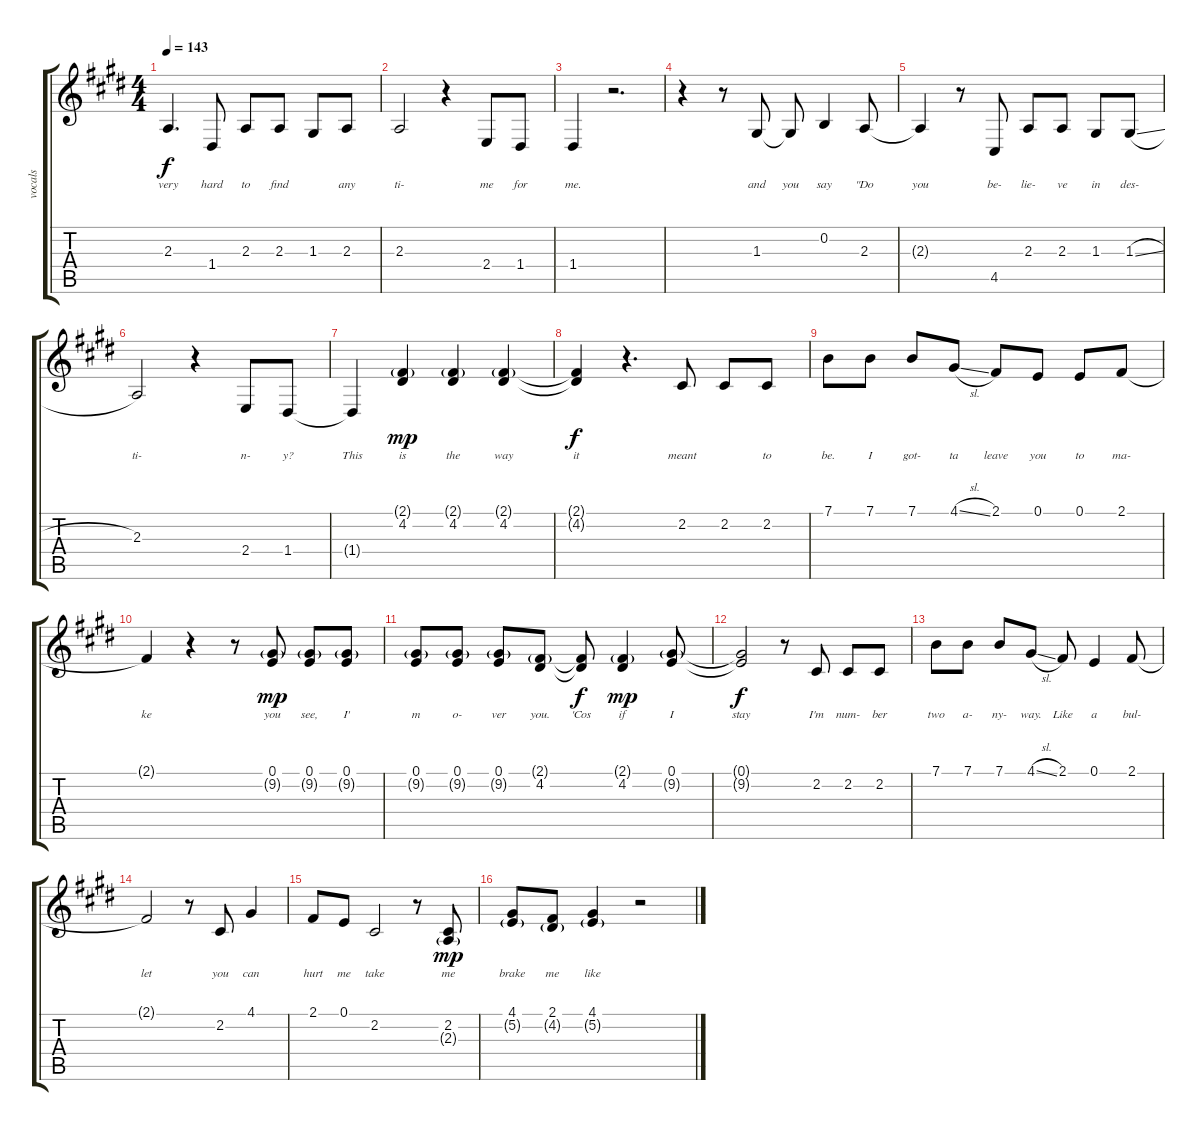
\track ("vocals" "vocals") {instrument bassoon}
\staff {score tabs}
\tuning (E4 B3 G3 D3 A2 E2) {hide}
\ts (4 4)
\tempo 143
\clef g2
\ks c#minor
2.3{t}.4{d lyrics (0 "very") lyrics (1 "") lyrics (2 "") lyrics (3 "") lyrics (4 "") dy f} 1.4.8{lyrics (0 "hard") lyrics (1 "") lyrics (2 "") lyrics (3 "") lyrics (4 "")} 2.3.8{lyrics (0 "to") lyrics (1 "") lyrics (2 "") lyrics (3 "") lyrics (4 "")} 2.3.8{lyrics (0 "find") lyrics (1 "") lyrics (2 "") lyrics (3 "") lyrics (4 "")} 1.3.8{lyrics (0 "") lyrics (1 "") lyrics (2 "") lyrics (3 "") lyrics (4 "")} 2.3.8{lyrics (0 "any") lyrics (1 "") lyrics (2 "") lyrics (3 "") lyrics (4 "")} |
2.3.2{lyrics (0 "ti-") lyrics (1 "") lyrics (2 "") lyrics (3 "") lyrics (4 "")} r.4 2.4.8{lyrics (0 "me") lyrics (1 "") lyrics (2 "") lyrics (3 "") lyrics (4 "")} 1.4.8{lyrics (0 "for") lyrics (1 "") lyrics (2 "") lyrics (3 "") lyrics (4 "")} |
1.4.4{lyrics (0 "me.") lyrics (1 "") lyrics (2 "") lyrics (3 "") lyrics (4 "")} r.2{d} |
r.4 r.8 1.3.8{lyrics (0 "and") lyrics (1 "") lyrics (2 "") lyrics (3 "") lyrics (4 "")} 1.3{t}.8{lyrics (0 "you") lyrics (1 "") lyrics (2 "") lyrics (3 "") lyrics (4 "")} 0.2.4{lyrics (0 "say") lyrics (1 "") lyrics (2 "") lyrics (3 "") lyrics (4 "")} 2.3.8{lyrics (0 "\"Do") lyrics (1 "") lyrics (2 "") lyrics (3 "") lyrics (4 "")} |
2.3{t}.4{lyrics (0 "you") lyrics (1 "") lyrics (2 "") lyrics (3 "") lyrics (4 "")} r.8 4.5.8{lyrics (0 "be-") lyrics (1 "") lyrics (2 "") lyrics (3 "") lyrics (4 "")} 2.3.8{lyrics (0 "lie-") lyrics (1 "") lyrics (2 "") lyrics (3 "") lyrics (4 "")} 2.3.8{lyrics (0 "ve") lyrics (1 "") lyrics (2 "") lyrics (3 "") lyrics (4 "")} 1.3.8{lyrics (0 "in") lyrics (1 "") lyrics (2 "") lyrics (3 "") lyrics (4 "")} 1.3{sl}.8{lyrics (0 "des-") lyrics (1 "") lyrics (2 "") lyrics (3 "") lyrics (4 "")} |
2.3.2{lyrics (0 "ti-") lyrics (1 "") lyrics (2 "") lyrics (3 "") lyrics (4 "")} r.4 2.4.8{lyrics (0 "n-") lyrics (1 "") lyrics (2 "") lyrics (3 "") lyrics (4 "")} 1.4.8{lyrics (0 "y?") lyrics (1 "") lyrics (2 "") lyrics (3 "") lyrics (4 "")} |
1.4{t}.4{lyrics (0 "This") lyrics (1 "") lyrics (2 "") lyrics (3 "") lyrics (4 "")} (2.1{g} 4.2).4{lyrics (0 "is") lyrics (1 "") lyrics (2 "") lyrics (3 "") lyrics (4 "") dy mp} (2.1{g} 4.2).4{lyrics (0 "the") lyrics (1 "") lyrics (2 "") lyrics (3 "") lyrics (4 "")} (2.1{g} 4.2).4{lyrics (0 "way") lyrics (1 "") lyrics (2 "") lyrics (3 "") lyrics (4 "")} |
(2.1{t} 4.2{t}).4{lyrics (0 "it") lyrics (1 "") lyrics (2 "") lyrics (3 "") lyrics (4 "") dy f} r.4{d} 2.2.8{lyrics (0 "meant") lyrics (1 "") lyrics (2 "") lyrics (3 "") lyrics (4 "")} 2.2.8{lyrics (0 "") lyrics (1 "") lyrics (2 "") lyrics (3 "") lyrics (4 "")} 2.2.8{lyrics (0 "to") lyrics (1 "") lyrics (2 "") lyrics (3 "") lyrics (4 "")} |
7.1.8{lyrics (0 "be.") lyrics (1 "") lyrics (2 "") lyrics (3 "") lyrics (4 "")} 7.1.8{lyrics (0 "I") lyrics (1 "") lyrics (2 "") lyrics (3 "") lyrics (4 "")} 7.1.8{lyrics (0 "got-") lyrics (1 "") lyrics (2 "") lyrics (3 "") lyrics (4 "")} 4.1{sl}.8{lyrics (0 "ta") lyrics (1 "") lyrics (2 "") lyrics (3 "") lyrics (4 "")} 2.1.8{lyrics (0 "leave") lyrics (1 "") lyrics (2 "") lyrics (3 "") lyrics (4 "")} 0.1.8{lyrics (0 "you") lyrics (1 "") lyrics (2 "") lyrics (3 "") lyrics (4 "")} 0.1.8{lyrics (0 "to") lyrics (1 "") lyrics (2 "") lyrics (3 "") lyrics (4 "")} 2.1.8{lyrics (0 "ma-") lyrics (1 "") lyrics (2 "") lyrics (3 "") lyrics (4 "")} |
2.1{t}.4{lyrics (0 "ke") lyrics (1 "") lyrics (2 "") lyrics (3 "") lyrics (4 "")} r.4 r.8 (0.1 9.2{g}).8{lyrics (0 "you") lyrics (1 "") lyrics (2 "") lyrics (3 "") lyrics (4 "") dy mp} (0.1 9.2{g}).8{lyrics (0 "see,") lyrics (1 "") lyrics (2 "") lyrics (3 "") lyrics (4 "")} (0.1 9.2{g}).8{lyrics (0 "I'") lyrics (1 "") lyrics (2 "") lyrics (3 "") lyrics (4 "")} |
(0.1 9.2{g}).8{lyrics (0 "m") lyrics (1 "") lyrics (2 "") lyrics (3 "") lyrics (4 "")} (0.1 9.2{g}).8{lyrics (0 "o-") lyrics (1 "") lyrics (2 "") lyrics (3 "") lyrics (4 "")} (0.1 9.2{g}).8{lyrics (0 "ver") lyrics (1 "") lyrics (2 "") lyrics (3 "") lyrics (4 "")} (2.1{g} 4.2).8{lyrics (0 "you.") lyrics (1 "") lyrics (2 "") lyrics (3 "") lyrics (4 "")} (2.1{t} 4.2{t}).8{lyrics (0 "'Cos") lyrics (1 "") lyrics (2 "") lyrics (3 "") lyrics (4 "") dy f} (2.1{g} 4.2).4{lyrics (0 "if") lyrics (1 "") lyrics (2 "") lyrics (3 "") lyrics (4 "") dy mp} (0.1 9.2{g}).8{lyrics (0 "I") lyrics (1 "") lyrics (2 "") lyrics (3 "") lyrics (4 "")} |
(0.1{t} 9.2{t}).2{lyrics (0 "stay") lyrics (1 "") lyrics (2 "") lyrics (3 "") lyrics (4 "") dy f} r.8 2.2.8{lyrics (0 "I'm") lyrics (1 "") lyrics (2 "") lyrics (3 "") lyrics (4 "")} 2.2.8{lyrics (0 "num-") lyrics (1 "") lyrics (2 "") lyrics (3 "") lyrics (4 "")} 2.2.8{lyrics (0 "ber") lyrics (1 "") lyrics (2 "") lyrics (3 "") lyrics (4 "")} |
7.1.8{lyrics (0 "two") lyrics (1 "") lyrics (2 "") lyrics (3 "") lyrics (4 "")} 7.1.8{lyrics (0 "a-") lyrics (1 "") lyrics (2 "") lyrics (3 "") lyrics (4 "")} 7.1.8{lyrics (0 "ny-") lyrics (1 "") lyrics (2 "") lyrics (3 "") lyrics (4 "")} 4.1{sl}.8{lyrics (0 "way.") lyrics (1 "") lyrics (2 "") lyrics (3 "") lyrics (4 "")} 2.1.8{lyrics (0 "Like") lyrics (1 "") lyrics (2 "") lyrics (3 "") lyrics (4 "")} 0.1.4{lyrics (0 "a") lyrics (1 "") lyrics (2 "") lyrics (3 "") lyrics (4 "")} 2.1.8{lyrics (0 "bul-") lyrics (1 "") lyrics (2 "") lyrics (3 "") lyrics (4 "")} |
2.1{t}.2{lyrics (0 "let") lyrics (1 "") lyrics (2 "") lyrics (3 "") lyrics (4 "")} r.8 2.2.8{lyrics (0 "you") lyrics (1 "") lyrics (2 "") lyrics (3 "") lyrics (4 "")} 4.1.4{lyrics (0 "can") lyrics (1 "") lyrics (2 "") lyrics (3 "") lyrics (4 "")} |
2.1.8{lyrics (0 "hurt") lyrics (1 "") lyrics (2 "") lyrics (3 "") lyrics (4 "")} 0.1.8{lyrics (0 "me") lyrics (1 "") lyrics (2 "") lyrics (3 "") lyrics (4 "")} 2.2.2{lyrics (0 "take") lyrics (1 "") lyrics (2 "") lyrics (3 "") lyrics (4 "")} r.8 (2.2 2.3{g}).8{lyrics (0 "me") lyrics (1 "") lyrics (2 "") lyrics (3 "") lyrics (4 "") dy mp} |
(4.1 5.2{g}).8{lyrics (0 "brake") lyrics (1 "") lyrics (2 "") lyrics (3 "") lyrics (4 "")} (2.1 4.2{g}).8{lyrics (0 "me") lyrics (1 "") lyrics (2 "") lyrics (3 "") lyrics (4 "")} (4.1 5.2{g}).4{lyrics (0 "like") lyrics (1 "") lyrics (2 "") lyrics (3 "") lyrics (4 "")} r.2
